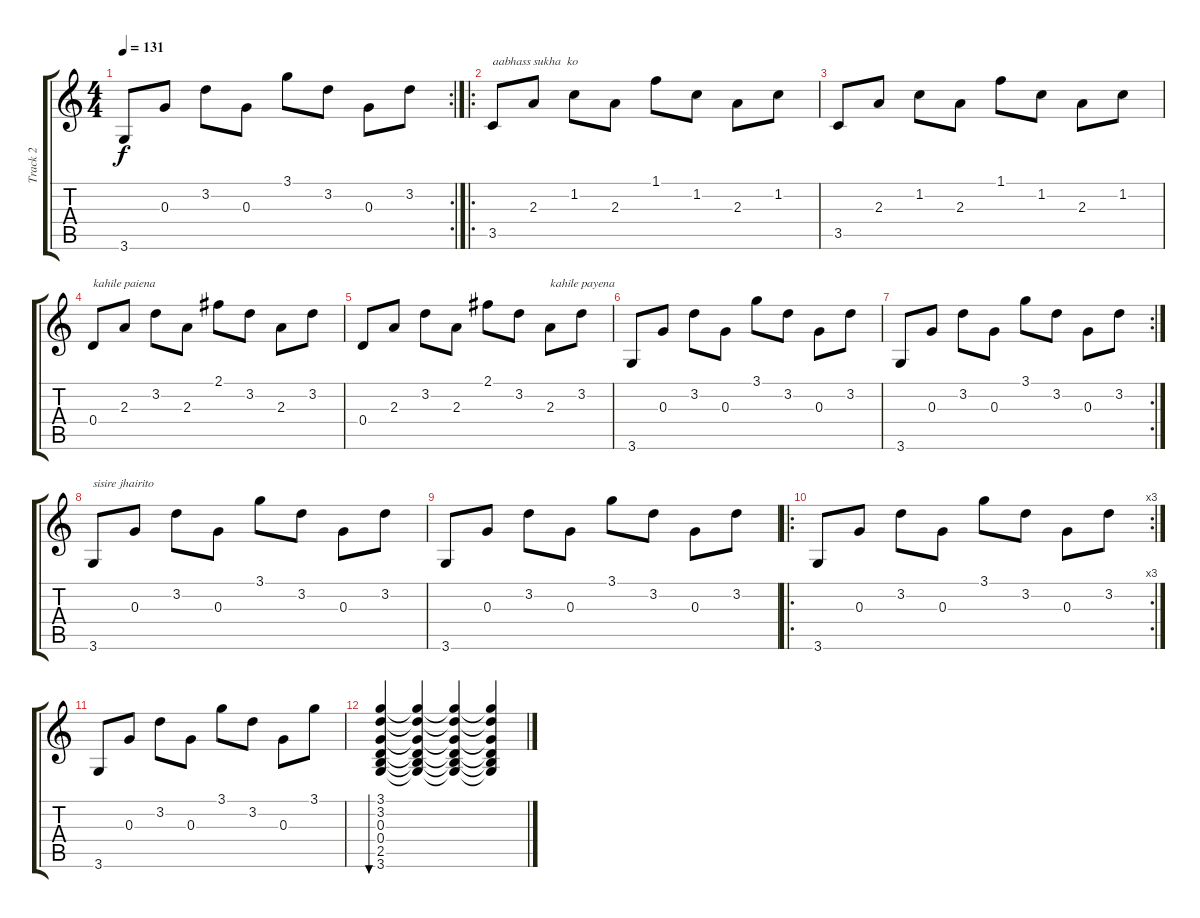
\track ("Track 2" "Track 2") {instrument acousticguitarsteel}
\staff {score tabs}
\tuning (E4 B3 G3 D3 A2 E2) {hide}
\rc 2
\ts (4 4)
\tempo 131
\clef g2
\ks c
3.6.8{dy f} 0.3.8 3.2.8 0.3.8 3.1.8 3.2.8 0.3.8 3.2.8 |
\ro
3.5.8{txt "aabhass sukha  ko"} 2.3.8 1.2.8 2.3.8 1.1.8 1.2.8 2.3.8 1.2.8 |
3.5.8 2.3.8 1.2.8 2.3.8 1.1.8 1.2.8 2.3.8 1.2.8 |
0.4.8{txt "kahile paiena"} 2.3.8 3.2.8 2.3.8 2.1.8 3.2.8 2.3.8 3.2.8 |
0.4.8 2.3.8 3.2.8 2.3.8 2.1.8 3.2.8 2.3.8{txt "kahile payena"} 3.2.8 |
3.6.8 0.3.8 3.2.8 0.3.8 3.1.8 3.2.8 0.3.8 3.2.8 |
\rc 2
3.6.8 0.3.8 3.2.8 0.3.8 3.1.8 3.2.8 0.3.8 3.2.8 |
3.6.8{txt "sisire jhairito"} 0.3.8 3.2.8 0.3.8 3.1.8 3.2.8 0.3.8 3.2.8 |
3.6.8 0.3.8 3.2.8 0.3.8 3.1.8 3.2.8 0.3.8 3.2.8 |
\ro
\rc 3
3.6.8 0.3.8 3.2.8 0.3.8 3.1.8 3.2.8 0.3.8 3.2.8 |
3.6.8 0.3.8 3.2.8 0.3.8 3.1.8 3.2.8 0.3.8 3.1.8 |
(3.1 3.2 0.3 0.4 2.5 3.6).4{bu 240} (3.1{t} 3.2{t} 0.3{t} 0.4{t} 2.5{t} 3.6{t}).4 (3.1{t} 3.2{t} 0.3{t} 0.4{t} 2.5{t} 3.6{t}).4 (3.1{t} 3.2{t} 0.3{t} 0.4{t} 2.5{t} 3.6{t}).4
